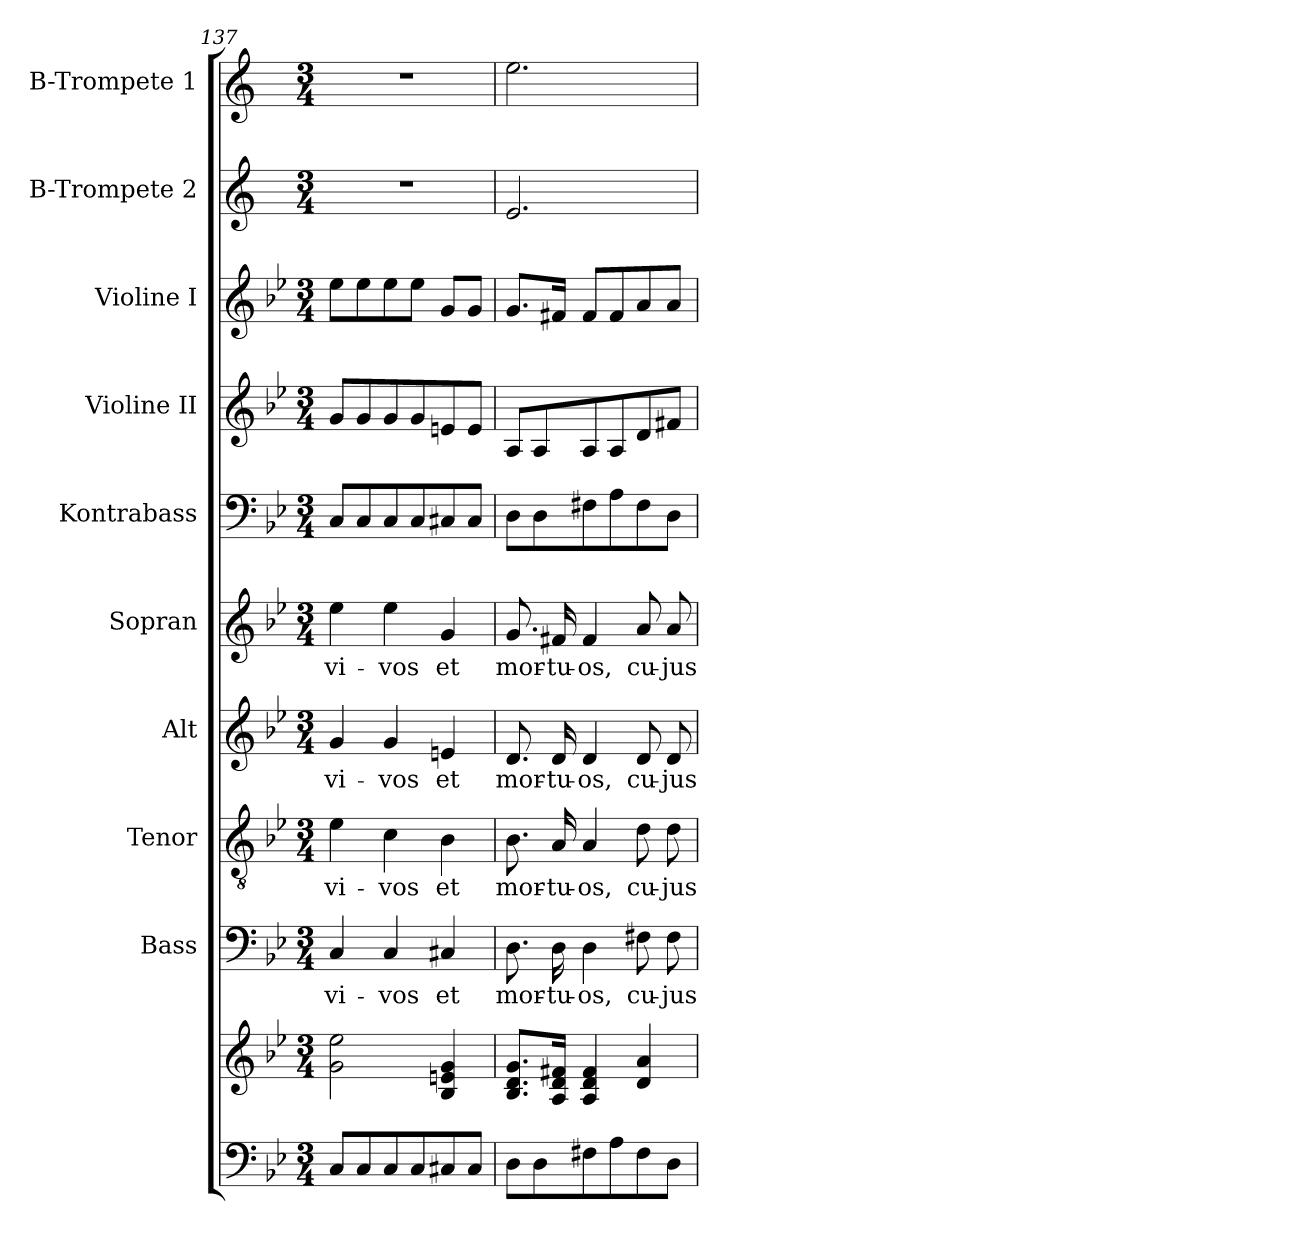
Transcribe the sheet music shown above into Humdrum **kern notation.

**kern	**kern	**kern	**text	**kern	**text	**kern	**text	**kern	**text	**kern	**kern	**kern	**kern	**kern
*part10	*part10	*part9	*part9	*part8	*part8	*part7	*part7	*part6	*part6	*part5	*part4	*part3	*part2	*part1
*staff11	*staff10	*staff9	*staff9	*staff8	*staff8	*staff7	*staff7	*staff6	*staff6	*staff5	*staff4	*staff3	*staff2	*staff1
*	*	*I"Bass	*	*I"Tenor	*	*I"Alt	*	*I"Sopran	*	*I"Kontrabass	*I"Violine II	*I"Violine I	*I"B-Trompete 2	*I"B-Trompete 1
*	*	*I'B.	*	*I'T.	*	*I'A.	*	*I'S.	*	*I'Kb.	*I'Vl. II	*I'Vl. I	*I'B Trp. 2	*I'B Trp. 1
*clefF4	*clefG2	*clefF4	*	*clefGv2	*	*clefG2	*	*clefG2	*	*clefF4	*clefG2	*clefG2	*clefG2	*clefG2
*	*	*	*	*	*	*	*	*	*	*ITrd7c12	*	*	*ITrd1c2	*ITrd1c2
*k[b-e-]	*k[b-e-]	*k[b-e-]	*	*k[b-e-]	*	*k[b-e-]	*	*k[b-e-]	*	*k[b-e-]	*k[b-e-]	*k[b-e-]	*k[b-e-]	*k[b-e-]
*B-:	*B-:	*B-:	*	*B-:	*	*B-:	*	*B-:	*	*B-:	*B-:	*B-:	*B-:	*B-:
*M3/4	*M3/4	*M3/4	*	*M3/4	*	*M3/4	*	*M3/4	*	*M3/4	*M3/4	*M3/4	*M3/4	*M3/4
=137	=137	=137	=137	=137	=137	=137	=137	=137	=137	=137	=137	=137	=137	=137
!	!	!	!LO:LY:b	!	!LO:LY:b	!	!LO:LY:b	!	!LO:LY:b	!	!	!	!	!
8C/L	2g\ 2ee-\	4C/	vi-	4e-\	vi-	4g/	vi-	4ee-\	vi-	8CC/L	8g/L	8ee-\L	2.r	2.r
8C/	.	.	.	.	.	.	.	.	.	8CC/	8g/	8ee-\	.	.
!	!	!	!LO:LY:b	!	!LO:LY:b	!	!LO:LY:b	!	!LO:LY:b	!	!	!	!	!
8C/	.	4C/	-vos	4c\	-vos	4g/	-vos	4ee-\	-vos	8CC/	8g/	8ee-\	.	.
8C/	.	.	.	.	.	.	.	.	.	8CC/	8g/	8ee-\J	.	.
!	!	!	!LO:LY:b	!	!LO:LY:b	!	!LO:LY:b	!	!LO:LY:b	!	!	!	!	!
8C#X/	4B-/ 4en/ 4g/	4C#X/	et	4B-\	et	4en/	et	4g/	et	8CC#X/	8en/	8g/L	.	.
8C#/J	.	.	.	.	.	.	.	.	.	8CC#/J	8e/J	8g/J	.	.
!!LO:PB:g=z
=138	=138	=138	=138	=138	=138	=138	=138	=138	=138	=138	=138	=138	=138	=138
!	!	!	!LO:LY:b	!	!LO:LY:b	!	!LO:LY:b	!	!LO:LY:b	!	!	!	!	!
8D\L	8.B-/ 8.d/ 8.g/L	8.D\	mor-	8.B-\	mor-	8.d/	mor-	8.g/	mor-	8DD\L	8A/L	8.g/L	2.d/	2.dd\
8D\	.	.	.	.	.	.	.	.	.	8DD\	8A/	.	.	.
!	!	!	!LO:LY:b	!	!LO:LY:b	!	!LO:LY:b	!	!LO:LY:b	!	!	!	!	!
.	16A/ 16d/ 16f#X/Jk	16D\	-tu-	16A/	-tu-	16d/	-tu-	16f#X/	-tu-	.	.	16f#X/Jk	.	.
!	!	!	!LO:LY:b	!	!LO:LY:b	!	!LO:LY:b	!	!LO:LY:b	!	!	!	!	!
8F#X\	4A/ 4d/ 4f#/	4D\	-os,	4A/	-os,	4d/	-os,	4f#/	-os,	8FF#X\	8A/	8f#/L	.	.
8A\	.	.	.	.	.	.	.	.	.	8AA\	8A/	8f#/	.	.
!	!	!	!LO:LY:b	!	!LO:LY:b	!	!LO:LY:b	!	!LO:LY:b	!	!	!	!	!
8F#\	4d/ 4a/	8F#X\	cu-	8d\	cu-	8d/	cu-	8a/	cu-	8FF#\	8d/	8a/	.	.
!	!	!	!LO:LY:b	!	!LO:LY:b	!	!LO:LY:b	!	!LO:LY:b	!	!	!	!	!
8D\J	.	8F#\	-jus	8d\	-jus	8d/	-jus	8a/	-jus	8DD\J	8f#X/J	8a/J	.	.
=	=	=	=	=	=	=	=	=	=	=	=	=	=	=
*-	*-	*-	*-	*-	*-	*-	*-	*-	*-	*-	*-	*-	*-	*-
